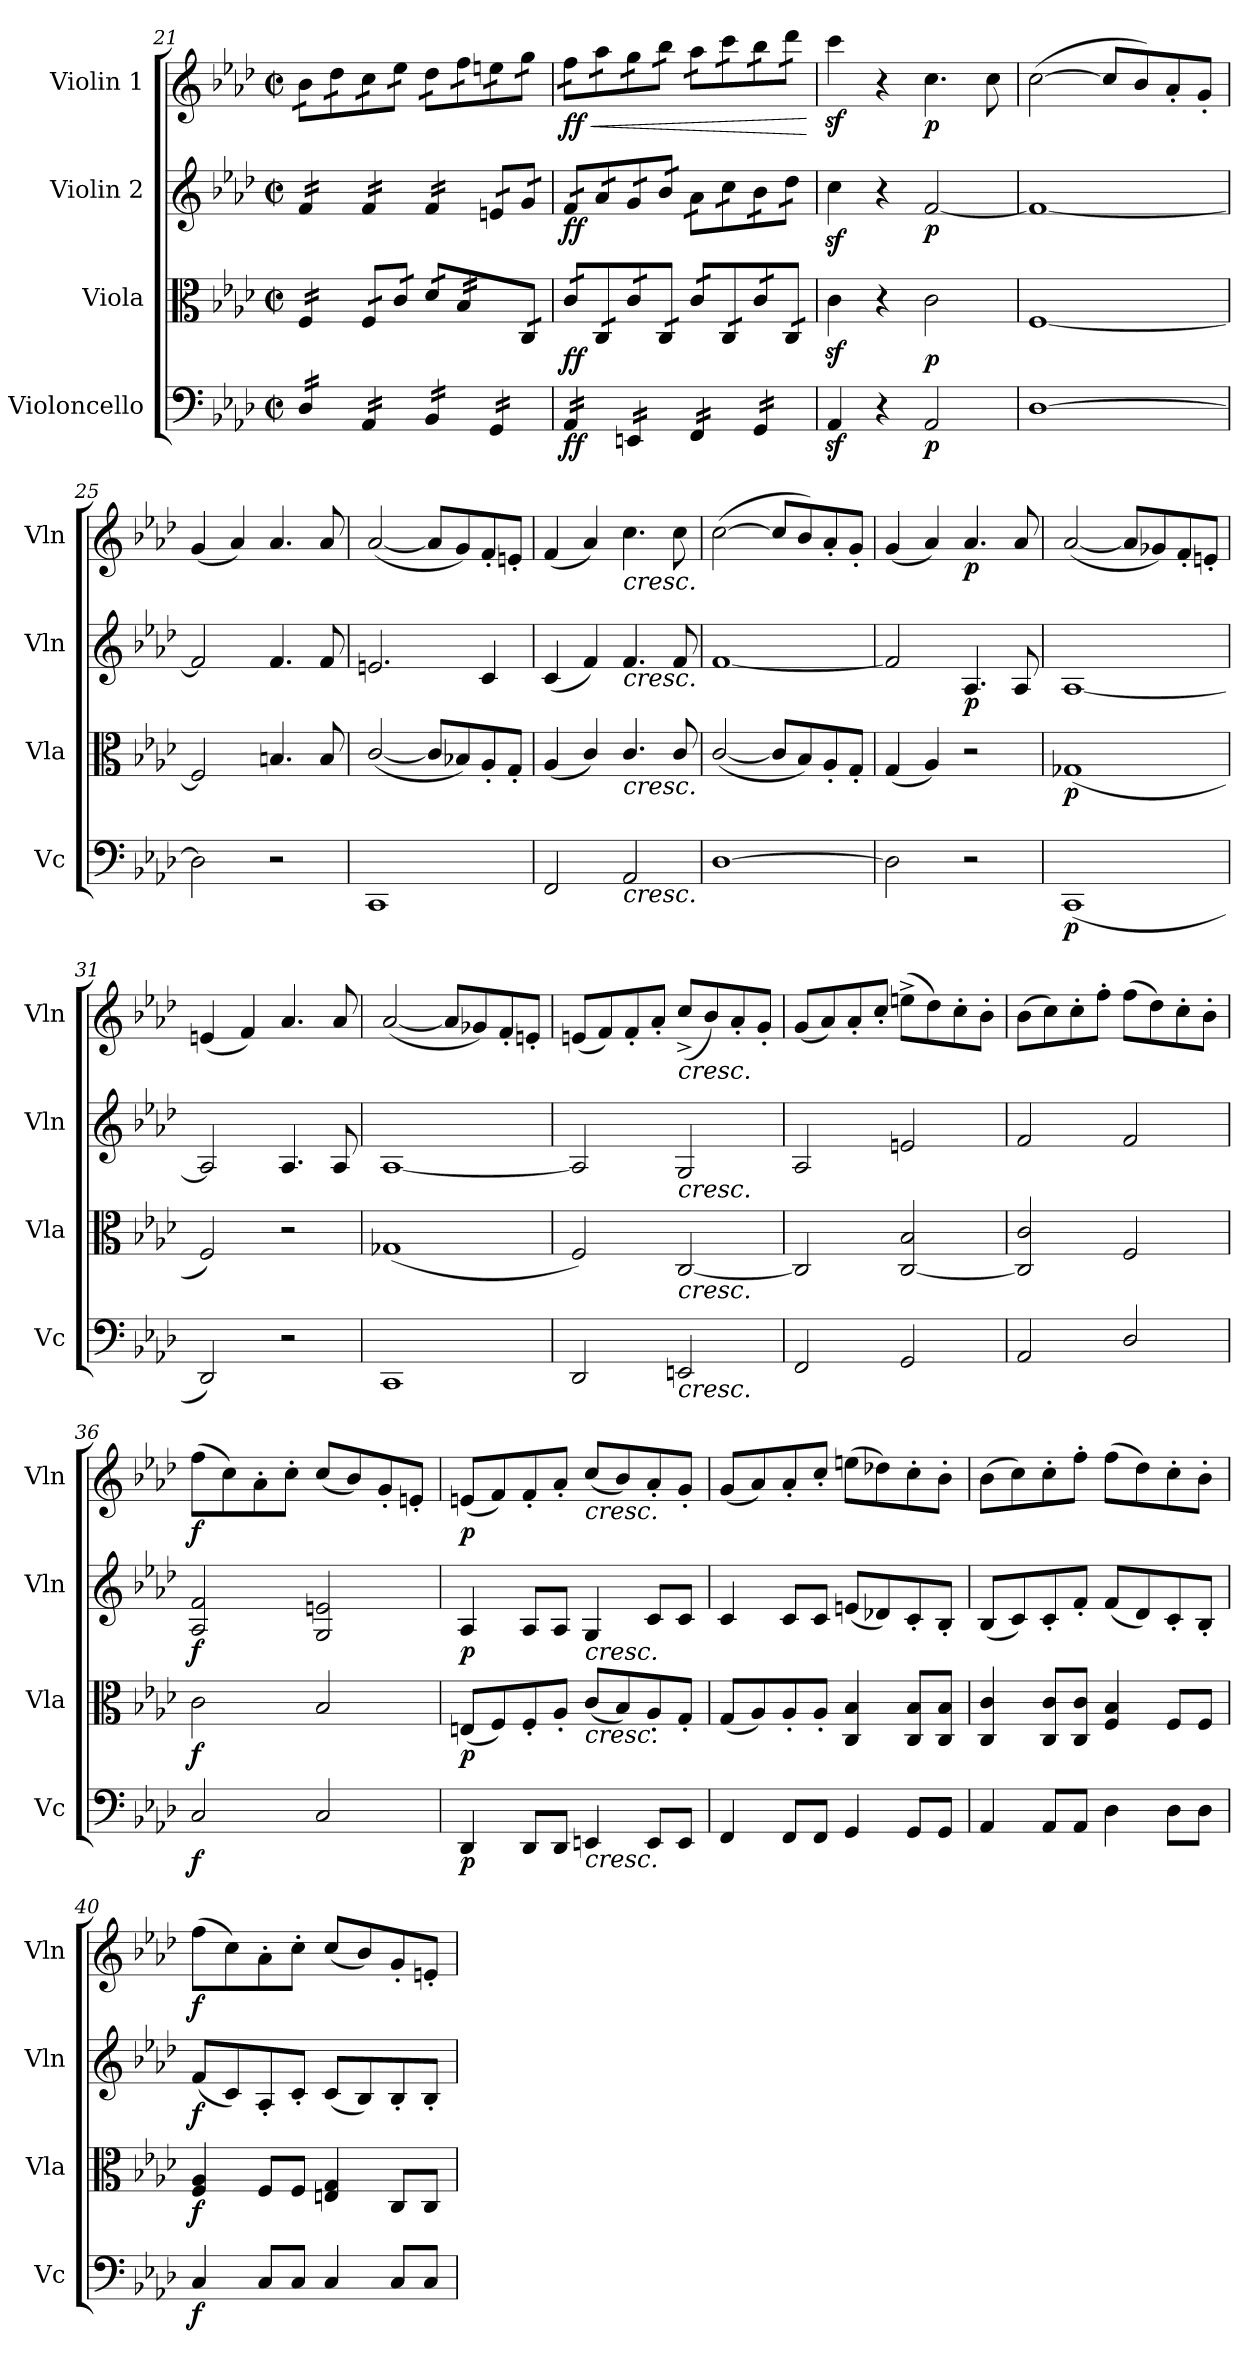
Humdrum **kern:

**kern	**dynam	**kern	**dynam	**kern	**dynam	**kern	**dynam
*part4	*part4	*part3	*part3	*part2	*part2	*part1	*part1
*staff4	*staff4	*staff3	*staff3	*staff2	*staff2	*staff1	*staff1
*I"Violoncello	*	*I"Viola	*	*I"Violin 2	*	*I"Violin 1	*
*I'Vc	*	*I'Vla	*	*I'Vln	*	*I'Vln	*
*clefF4	*	*clefC3	*	*clefG2	*	*clefG2	*
*k[b-e-a-d-]	*	*k[b-e-a-d-]	*	*k[b-e-a-d-]	*	*k[b-e-a-d-]	*
*M2/2	*	*M2/2	*	*M2/2	*	*M2/2	*
*met(c|)	*	*met(c|)	*	*met(c|)	*	*met(c|)	*
=21	=21	=21	=21	=21	=21	=21	=21
*tremolo	*	*	*	*	*	*	*
*	*	*tremolo	*	*	*	*	*
*	*	*	*	*tremolo	*	*	*
*	*	*	*	*	*	*tremolo	*
16D-/LL	.	16F/LL	.	16f/LL	.	16b-\LL	.
16D-/	.	16F/	.	16f/	.	16b-\	.
16D-/	.	16F/	.	16f/	.	16dd-\	.
16D-/JJ	.	16F/JJ	.	16f/JJ	.	16dd-\	.
16AA-/LL	.	16F/LL	.	16f/LL	.	16cc\	.
16AA-/	.	16F/	.	16f/	.	16cc\	.
16AA-/	.	16c/	.	16f/	.	16ee-\	.
16AA-/JJ	.	16c/JJ	.	16f/JJ	.	16ee-\JJ	.
16BB-/LL	.	16d-/LL	.	16f/LL	.	16dd-\LL	.
16BB-/	.	16d-/	.	16f/	.	16dd-\	.
16BB-/	.	16B-/	.	16f/	.	16ff\	.
16BB-/JJ	.	16B-/	.	16f/JJ	.	16ff\	.
16GG/LL	.	16B-/	.	16en/LL	.	16een\	.
16GG/	.	16B-/	.	16en/	.	16een\	.
16GG/	.	16C/	.	16g/	.	16gg\	.
16GG/JJ	.	16C/JJ	.	16g/JJ	.	16gg\JJ	.
=22	=22	=22	=22	=22	=22	=22	=22
!	!LO:DY:b	!	!LO:DY:b	!	!LO:DY:b	!	!LO:HP:b
!	!	!	!	!	!	!	!LO:DY:n=1:b
16AA-/LL	ff	16c/LL	ff	16f/LL	ff	16ff\LL	< ff
16AA-/	.	16c/	.	16f/	.	16ff\	.
16AA-/	.	16C/	.	16a-/	.	16aa-\	.
16AA-/JJ	.	16C/	.	16a-/	.	16aa-\	.
16EEn/LL	.	16c/	.	16g/	.	16gg\	.
16EEn/	.	16c/	.	16g/	.	16gg\	.
16EEn/	.	16C/	.	16b-/	.	16bb-\	.
16EEn/JJ	.	16C/JJ	.	16b-/JJ	.	16bb-\JJ	.
16FF/LL	.	16c/LL	.	16a-\LL	.	16aa-\LL	.
16FF/	.	16c/	.	16a-\	.	16aa-\	.
16FF/	.	16C/	.	16cc\	.	16ccc\	.
16FF/JJ	.	16C/	.	16cc\	.	16ccc\	.
16GG/LL	.	16c/	.	16b-\	.	16bb-\	.
16GG/	.	16c/	.	16b-\	.	16bb-\	.
16GG/	.	16C/	.	16dd-\	.	16ddd-\	.
16GG/JJ	.	16C/JJ	.	16dd-\JJ	.	16ddd-\JJ	.
*	*	*	*	*	*	*Xtremolo	*
*	*	*	*	*Xtremolo	*	*	*
*	*	*Xtremolo	*	*	*	*	*
*Xtremolo	*	*	*	*	*	*	*
.	.	.	.	.	.	.	[
=23	=23	=23	=23	=23	=23	=23	=23
4AA-z</	.	4cz<\	.	4ccz<\	.	4cccz<\	.
4r	.	4r	.	4r	.	4r	.
!	!LO:DY:b	!	!LO:DY:b	!	!LO:DY:b	!	!LO:DY:b
2AA-/	p	2c\	p	[2f/	p	4.cc\	p
.	.	.	.	.	.	8cc\	.
!!LO:PB:g=z
=24	=24	=24	=24	=24	=24	=24	=24
[1D-	.	[1F	.	1f_	.	([2cc\	.
.	.	.	.	.	.	8cc/L]	.
.	.	.	.	.	.	8b-/)	.
.	.	.	.	.	.	8a-'/	.
.	.	.	.	.	.	8g'/J	.
=25	=25	=25	=25	=25	=25	=25	=25
2D-\]	.	2F/]	.	2f/]	.	(4g/	.
.	.	.	.	.	.	4a-/)	.
2r	.	4.Bn/	.	4.f/	.	4.a-/	.
.	.	8B/	.	8f/	.	8a-/	.
!!LO:LB:g=z
=26	=26	=26	=26	=26	=26	=26	=26
1CC	.	([2c/	.	2.en/	.	([2a-/	.
.	.	8c/L]	.	.	.	8a-/L]	.
.	.	8B-X/)	.	.	.	8g/)	.
.	.	8A-'/	.	4c/	.	8f'/	.
.	.	8G'/J	.	.	.	8en'/J	.
=27	=27	=27	=27	=27	=27	=27	=27
2FF/	.	(4A-/	.	(4c/	.	(4f/	.
.	.	4c/)	.	4f/)	.	4a-/)	.
!	!	!	!	!	!	!LO:TX:b:i:t=cresc.	!
!	!	!	!	!LO:TX:b:i:t=cresc.	!	!	!
!	!	!LO:TX:b:i:t=cresc.	!	!	!	!	!
!LO:TX:b:i:t=cresc.	!	!	!	!	!	!	!
2AA-/	.	4.c/	.	4.f/	.	4.cc\	.
.	.	8c/	.	8f/	.	8cc\	.
=28	=28	=28	=28	=28	=28	=28	=28
[1D-	.	([2c/	.	[1f	.	([2cc\	.
.	.	8c/L]	.	.	.	8cc/L]	.
.	.	8B-/)	.	.	.	8b-/)	.
.	.	8A-'/	.	.	.	8a-'/	.
.	.	8G'/J	.	.	.	8g'/J	.
=29	=29	=29	=29	=29	=29	=29	=29
2D-\]	.	(4G/	.	2f/]	.	(4g/	.
.	.	4A-/)	.	.	.	4a-/)	.
!	!	!	!	!	!LO:DY:b	!	!LO:DY:b
2r	.	2r	.	4.A-/	p	4.a-/	p
.	.	.	.	8A-/	.	8a-/	.
=30	=30	=30	=30	=30	=30	=30	=30
!	!LO:DY:b	!	!LO:DY:b	!	!	!	!
(1CC	p	(1G-X	p	[1A-	.	([2a-/	.
.	.	.	.	.	.	8a-/L]	.
.	.	.	.	.	.	8g-X/)	.
.	.	.	.	.	.	8f'/	.
.	.	.	.	.	.	8en'/J	.
=31	=31	=31	=31	=31	=31	=31	=31
2DD-/)	.	2F/)	.	2A-/]	.	(4en/	.
.	.	.	.	.	.	4f/)	.
2r	.	2r	.	4.A-/	.	4.a-/	.
.	.	.	.	8A-/	.	8a-/	.
=32	=32	=32	=32	=32	=32	=32	=32
1CC	.	(1G-X	.	[1A-	.	([2a-/	.
.	.	.	.	.	.	8a-/L]	.
.	.	.	.	.	.	8g-X/)	.
.	.	.	.	.	.	8f'/	.
.	.	.	.	.	.	8en'/J	.
=33	=33	=33	=33	=33	=33	=33	=33
2DD-/	.	2F/)	.	2A-/]	.	(8en/L	.
.	.	.	.	.	.	8f/)	.
.	.	.	.	.	.	8f'/	.
.	.	.	.	.	.	8a-'/J	.
!	!	!	!	!	!	!LO:TX:b:i:t=cresc.	!
!	!	!	!	!LO:TX:b:i:t=cresc.	!	!	!
!	!	!LO:TX:b:i:t=cresc.	!	!	!	!	!
!LO:TX:b:i:t=cresc.	!	!	!	!	!	!	!
2EEn/	.	[2C/	.	2G/	.	(8cc^/L	.
.	.	.	.	.	.	8b-/)	.
.	.	.	.	.	.	8a-'/	.
.	.	.	.	.	.	8g'/J	.
!!LO:LB:g=z
=34	=34	=34	=34	=34	=34	=34	=34
2FF/	.	2C/]	.	2A-/	.	(8g/L	.
.	.	.	.	.	.	8a-/)	.
.	.	.	.	.	.	8a-'/	.
.	.	.	.	.	.	8cc'/J	.
2GG/	.	[2C/ 2B-/	.	2en/	.	(8een^\L	.
.	.	.	.	.	.	8dd-\)	.
.	.	.	.	.	.	8cc'\	.
.	.	.	.	.	.	8b-'\J	.
=35	=35	=35	=35	=35	=35	=35	=35
2AA-/	.	2C/] 2c/	.	2f/	.	(8b-\L	.
.	.	.	.	.	.	8cc\)	.
.	.	.	.	.	.	8cc'\	.
.	.	.	.	.	.	8ff'\J	.
2D-/	.	2F/	.	2f/	.	(8ff\L	.
.	.	.	.	.	.	8dd-\)	.
.	.	.	.	.	.	8cc'\	.
.	.	.	.	.	.	8b-'\J	.
!!LO:LB:g=z
=36	=36	=36	=36	=36	=36	=36	=36
!	!LO:DY:b	!	!LO:DY:b	!	!LO:DY:b	!	!LO:DY:b
2C/	f	2c\	f	2A-/ 2f/	f	(8ff\L	f
.	.	.	.	.	.	8cc\)	.
.	.	.	.	.	.	8a-'\	.
.	.	.	.	.	.	8cc'\J	.
2C/	.	2B-/	.	2G/ 2en/	.	(8cc/L	.
.	.	.	.	.	.	8b-/)	.
.	.	.	.	.	.	8g'/	.
.	.	.	.	.	.	8en'/J	.
=37	=37	=37	=37	=37	=37	=37	=37
!	!LO:DY:b	!	!LO:DY:b	!	!LO:DY:b	!	!LO:DY:b
4DD-/	p	(8En/L	p	4A-/	p	(8en/L	p
.	.	8F/)	.	.	.	8f/)	.
8DD-/L	.	8F'/	.	8A-/L	.	8f'/	.
8DD-/J	.	8A-'/J	.	8A-/J	.	8a-'/J	.
!	!	!	!	!	!	!LO:TX:b:i:t=cresc.	!
!	!	!	!	!LO:TX:b:i:t=cresc.	!	!	!
!	!	!LO:TX:b:i:t=cresc.	!	!	!	!	!
!LO:TX:b:i:t=cresc.	!	!	!	!	!	!	!
4EEn/	.	(8c/L	.	4G/	.	(8cc/L	.
.	.	8B-/)	.	.	.	8b-/)	.
8EE/L	.	8A-'/	.	8c/L	.	8a-'/	.
8EE/J	.	8G'/J	.	8c/J	.	8g'/J	.
=38	=38	=38	=38	=38	=38	=38	=38
4FF/	.	(8G/L	.	4c/	.	(8g/L	.
.	.	8A-/)	.	.	.	8a-/)	.
8FF/L	.	8A-'/	.	8c/L	.	8a-'/	.
8FF/J	.	8A-'/J	.	8c/J	.	8cc'/J	.
4GG/	.	4C/ 4B-/	.	(8en/L	.	(8een\L	.
.	.	.	.	8d-X/)	.	8dd-X\)	.
8GG/L	.	8C/ 8B-/L	.	8c'/	.	8cc'\	.
8GG/J	.	8C/ 8B-/J	.	8B-'/J	.	8b-'\J	.
=39	=39	=39	=39	=39	=39	=39	=39
4AA-/	.	4C/ 4c/	.	(8B-/L	.	(8b-\L	.
.	.	.	.	8c/)	.	8cc\)	.
8AA-/L	.	8C/ 8c/L	.	8c'/	.	8cc'\	.
8AA-/J	.	8C/ 8c/J	.	8f'/J	.	8ff'\J	.
4D-\	.	4F/ 4B-/	.	(8f/L	.	(8ff\L	.
.	.	.	.	8d-/)	.	8dd-\)	.
8D-\L	.	8F/L	.	8c'/	.	8cc'\	.
8D-\J	.	8F/J	.	8B-'/J	.	8b-'\J	.
=40	=40	=40	=40	=40	=40	=40	=40
!	!LO:DY:b	!	!LO:DY:b	!	!LO:DY:b	!	!LO:DY:b
4C/	f	4F/ 4A-/	f	(8f/L	f	(8ff\L	f
.	.	.	.	8c/)	.	8cc\)	.
8C/L	.	8F/L	.	8A-'/	.	8a-'\	.
8C/J	.	8F/J	.	8c'/J	.	8cc'\J	.
4C/	.	4En/ 4G/	.	(8c/L	.	(8cc/L	.
.	.	.	.	8B-/)	.	8b-/)	.
8C/L	.	8C/L	.	8B-'/	.	8g'/	.
8C/J	.	8C/J	.	8B-'/J	.	8en'/J	.
=	=	=	=	=	=	=	=
*-	*-	*-	*-	*-	*-	*-	*-
